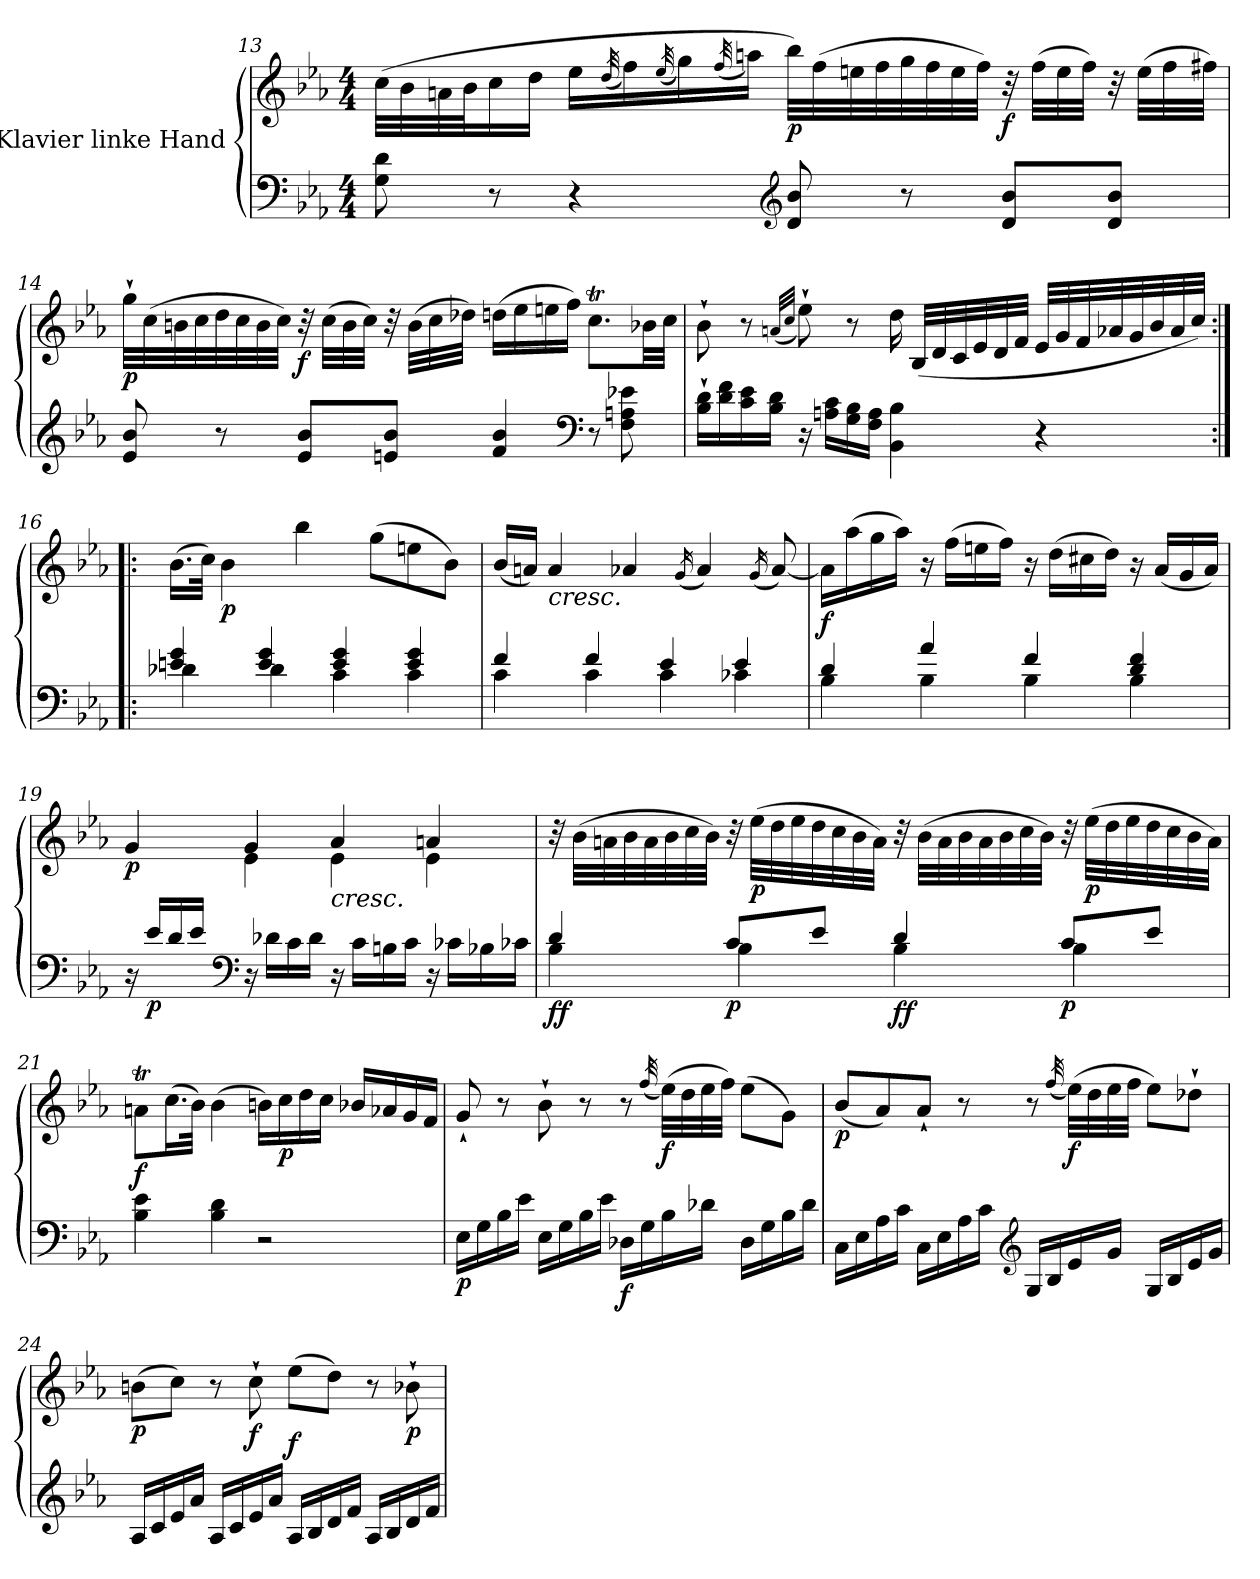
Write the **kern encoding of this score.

**kern	**kern	**dynam
*part1	*part1	*part1
*staff2	*staff1	*staff1/2
*I"Klavier linke Hand	*	*
*clefF4	*clefG2	*
*k[b-e-a-]	*k[b-e-a-]	*
*M4/4	*M4/4	*
=13	=13	=13
8G\ 8d\	(>32cc\LLL	.
.	32b-\	.
.	32an\	.
.	32b-\J	.
8r	16cc\	.
.	16dd\JJ	.
4r	16ee-\LL	.
.	(<32qdd/	.
.	16ff\)	.
.	(<32qee-/	.
.	16gg\)	.
.	(<32qff/	.
.	16aan\JJ)	.
*clefG2	*	*
!	!	!LO:DY:b
8d/ 8b-/	32bb-\LLL)	p
.	(>32ff\	.
.	32een\	.
.	32ff\	.
8r	32gg\	.
.	32ff\	.
.	32ee\	.
.	32ff\JJJ)	.
!	!	!LO:DY:b
8d/ 8b-/L	32r	f
.	(>32ff\LLL	.
.	32ee\	.
.	32ff\JJJ)	.
8d/ 8b-/J	32r	.
.	(>32ee\LLL	.
.	32ff\	.
.	32ff#X\JJJ)	.
=14	=14	=14
!	!	!LO:DY:b
8e-/ 8b-/	32gg`\LLL	p
.	(>32cc\	.
.	32bn\	.
.	32cc\	.
8r	32dd\	.
.	32cc\	.
.	32b\	.
.	32cc\JJJ)	.
!	!	!LO:DY:b
8e-/ 8b-/L	32r	f
.	(>32cc\LLL	.
.	32b\	.
.	32cc\JJJ)	.
8en/ 8b-/J	32r	.
.	(>32b\LLL	.
.	32cc\	.
.	32dd-X\JJJ)	.
4f/ 4b-/	(>16ddn\LL	.
.	16ee-\	.
.	16een\	.
.	16ff\JJ)	.
*clefF4	*	*
8r	8.ccT\L	.
8F\ 8An\ 8e-X\	.	.
.	32b-X\LL	.
.	32cc\JJJ	.
=15	=15	=15
16B-\` 16d\`LL	8b-`\	.
16d\ 16f\	.	.
16c\ 16e-\	8r	.
16B-\ 16d\JJ	.	.
.	(<32qan/LLL	.
.	32qcc/JJJ	.
16r	8ee-`\)	.
16An\ 16c\LL	.	.
16G\ 16B-\	8r	.
16F\ 16A\JJ	.	.
4BB-\ 4B-\	16dd\	.
.	(<32B-/LLL	.
.	32d/	.
.	32c/	.
.	32e-/	.
.	32d/	.
.	32f/JJJ	.
4r	32e-/LLL	.
.	32g/	.
.	32f/	.
.	32a-X/	.
.	32g/	.
.	32b-/	.
.	32a-/	.
.	32cc/JJJ)	.
=16:|!|:	=16:|!|:	=16:|!|:
*^	*	*
4en/ 4g/	4d-X\	(>16.b-\LL	.
.	.	32cc\JJk)	.
!	!	!	!LO:DY:b
.	.	4b-\	p
4e/ 4g/	4d-\	.	.
.	.	4bb-\	.
4e/ 4g/	4c\	.	.
.	.	(>8gg\L	.
4e/ 4g/	4c\	8een\	.
.	.	8b-\J)	.
=17	=17	=17	=17
4f/	4c\	(<16b-/LL	.
.	.	16an/JJ)	.
!	!	!LO:TX:b:i:t=cresc.	!
.	.	4a/	.
4f/	4c\	.	.
.	.	4a-X/	.
4e-/	4c\	.	.
.	.	(<16qg/	.
.	.	4a-/)	.
4e-/	4c-X\	.	.
.	.	(<16qg/	.
.	.	[8a-/)	.
=18	=18	=18	=18
!	!	!	!LO:DY:b
4d/	4B-\	16a-\LL]	f
.	.	(>16aa-\	.
.	.	16gg\	.
.	.	16aa-\JJ)	.
4a-/	4B-\	16r	.
.	.	(>16ff\LL	.
.	.	16een\	.
.	.	16ff\JJ)	.
4f/	4B-\	16r	.
.	.	(>16dd\LL	.
.	.	16cc#X\	.
.	.	16dd\JJ)	.
4d/ 4f/	4B-\	16r	.
.	.	(<16a-/LL	.
.	.	16g/	.
.	.	16a-/JJ)	.
*v	*v	*	*
=19	=19	=19
*	*^	*
!	!	!	!LO:DY:b
16r	4g/	4ryy	p
!	!	!	!LO:DY:b=2
16e-/LL	.	.	p
16d/	.	.	.
16e-/JJ	.	.	.
*clefF4	*	*	*
16r	4g/	4e-\	.
16d-X\LL	.	.	.
16c\	.	.	.
16d-\JJ	.	.	.
!	!LO:TX:b:i:t=cresc.	!	!
16r	4a-/	4e-\	.
16c\LL	.	.	.
16Bn\	.	.	.
16c\JJ	.	.	.
16r	4an/	4e-\	.
16c-X\LL	.	.	.
16B-X\	.	.	.
16c-X\JJ	.	.	.
*	*v	*v	*
=20	=20	=20
*^	*	*
!	!	!	!LO:DY:b=2
!	!	!	!LO:DY:n=1:b
4d/	4B-\	32r	f f
.	.	(>32b-\LLL	.
.	.	32an\	.
.	.	32b-\	.
.	.	32a\	.
.	.	32b-\	.
.	.	32cc\	.
.	.	32b-\JJJ)	.
!	!	!	!LO:DY:n=2:b=2
8c/L	4B-\	32r	p
!	!	!	!LO:DY:n=3:b
.	.	(>32ee-\LLL	p
.	.	32dd\	.
.	.	32ee-\	.
8e-/J	.	32dd\	.
.	.	32cc\	.
.	.	32b-\	.
.	.	32a\JJJ)	.
!	!	!	!LO:DY:n=4:b=2
!	!	!	!LO:DY:n=5:b
4d/	4B-\	32r	f f
.	.	(>32b-\LLL	.
.	.	32a\	.
.	.	32b-\	.
.	.	32a\	.
.	.	32b-\	.
.	.	32cc\	.
.	.	32b-\JJJ)	.
!	!	!	!LO:DY:n=6:b=2
8c/L	4B-\	32r	p
!	!	!	!LO:DY:n=7:b
.	.	(>32ee-\LLL	p
.	.	32dd\	.
.	.	32ee-\	.
8e-/J	.	32dd\	.
.	.	32cc\	.
.	.	32b-\	.
.	.	32a\JJJ)	.
*v	*v	*	*
=21	=21	=21
!	!	!LO:DY:b
4B-\ 4e-\	8ant\L	f
.	(>16.cc\L	.
.	32b-\JJk)	.
4B-\ 4d\	(>4b-\	.
2r	16bn\LL)	.
!	!	!LO:DY:b
.	16cc\	p
.	16dd\	.
.	16cc\JJ	.
.	16b-X/LL	.
.	16a-X/	.
.	16g/	.
.	16f/JJ	.
=22	=22	=22
!	!	!LO:DY:b=2
16E-\LL	8g`/	p
16G\	.	.
16B-\	8r	.
16e-\JJ	.	.
16E-\LL	8b-`\	.
16G\	.	.
16B-\	8r	.
16e-\JJ	.	.
!	!	!LO:DY:b=2
16D-X\LL	8r	f
16G\	.	.
.	(<32qff/	.
!	!	!LO:DY:b
16B-\	(>32ee-\LLL)	f
.	32dd\	.
16d-X\JJ	32ee-\	.
.	32ff\JJJ)	.
16D-\LL	(>8ee-\L	.
16G\	.	.
16B-\	8g\J)	.
16d-\JJ	.	.
=23	=23	=23
!	!	!LO:DY:b
16C\LL	(<8b-/L	p
16E-\	.	.
16A-\	8a-/)	.
16c\JJ	.	.
16C\LL	8a-`/J	.
16E-\	.	.
16A-\	8r	.
16c\JJ	.	.
*clefG2	*	*
16G/LL	8r	.
16B-/	.	.
.	(<32qff/	.
!	!	!LO:DY:b
16e-/	(>32ee-\LLL)	f
.	32dd\	.
16g/JJ	32ee-\	.
.	32ff\JJJ	.
16G/LL	8ee-\L)	.
16B-/	.	.
16e-/	8dd-X`\J	.
16g/JJ	.	.
=24	=24	=24
!	!	!LO:DY:b
16A-/LL	(>8bn\L	p
16c/	.	.
16e-/	8cc\J)	.
16a-/JJ	.	.
16A-/LL	8r	.
16c/	.	.
!	!	!LO:DY:b
16e-/	8cc`\	f
16a-/JJ	.	.
!	!	!LO:DY:a=2
16A-/LL	(>8ee-\L	f
16B-/	.	.
16d/	8dd\J)	.
16f/JJ	.	.
16A-/LL	8r	.
16B-/	.	.
!	!	!LO:DY:b
16d/	8b-X`\	p
16f/JJ	.	.
=	=	=
*-	*-	*-
